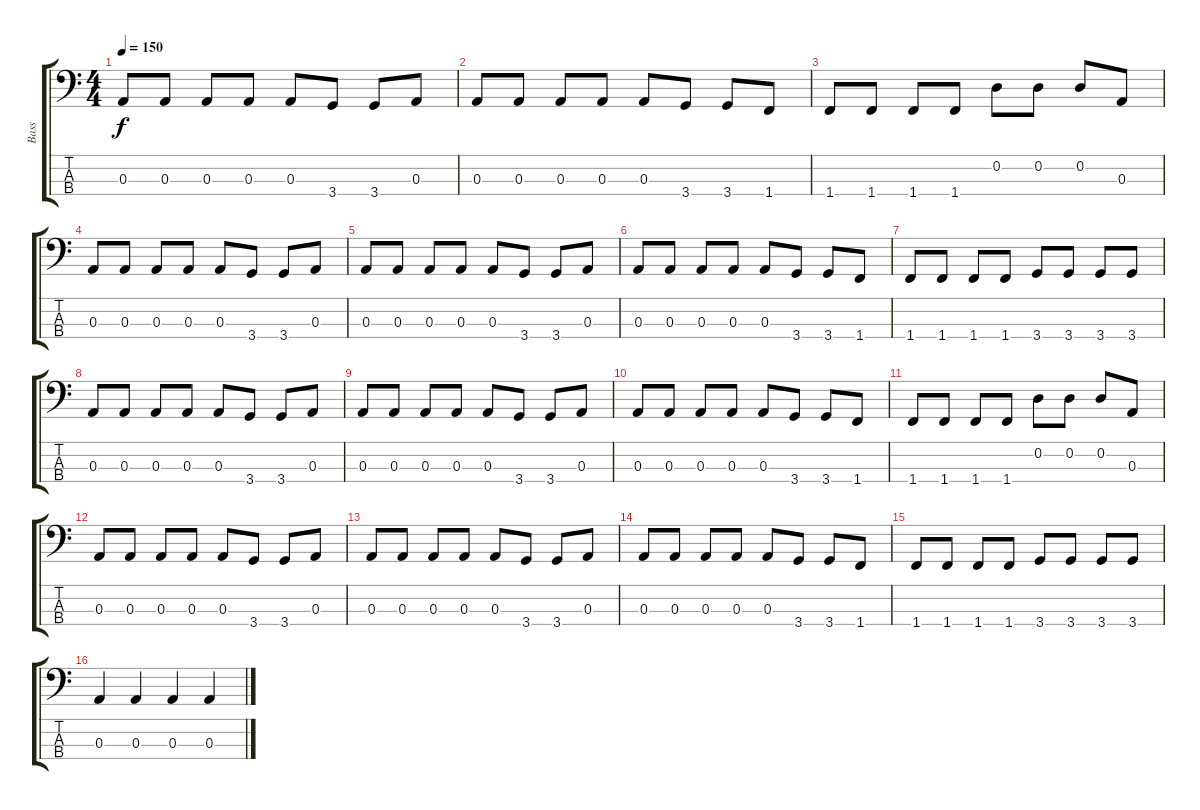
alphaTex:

\track ("Bass" "Bass") {instrument electricbassfinger}
\staff {score tabs}
\tuning (G2 D2 A1 E1) {hide}
\ts (4 4)
\tempo 150
\clef f4
\ks c
0.3.8{dy f} 0.3.8 0.3.8 0.3.8 0.3.8 3.4.8 3.4.8 0.3.8 |
0.3.8 0.3.8 0.3.8 0.3.8 0.3.8 3.4.8 3.4.8 1.4.8 |
1.4.8 1.4.8 1.4.8 1.4.8 0.2.8 0.2.8 0.2.8 0.3.8 |
0.3.8 0.3.8 0.3.8 0.3.8 0.3.8 3.4.8 3.4.8 0.3.8 |
0.3.8 0.3.8 0.3.8 0.3.8 0.3.8 3.4.8 3.4.8 0.3.8 |
0.3.8 0.3.8 0.3.8 0.3.8 0.3.8 3.4.8 3.4.8 1.4.8 |
1.4.8 1.4.8 1.4.8 1.4.8 3.4.8 3.4.8 3.4.8 3.4.8 |
0.3.8 0.3.8 0.3.8 0.3.8 0.3.8 3.4.8 3.4.8 0.3.8 |
0.3.8 0.3.8 0.3.8 0.3.8 0.3.8 3.4.8 3.4.8 0.3.8 |
0.3.8 0.3.8 0.3.8 0.3.8 0.3.8 3.4.8 3.4.8 1.4.8 |
1.4.8 1.4.8 1.4.8 1.4.8 0.2.8 0.2.8 0.2.8 0.3.8 |
0.3.8 0.3.8 0.3.8 0.3.8 0.3.8 3.4.8 3.4.8 0.3.8 |
0.3.8 0.3.8 0.3.8 0.3.8 0.3.8 3.4.8 3.4.8 0.3.8 |
0.3.8 0.3.8 0.3.8 0.3.8 0.3.8 3.4.8 3.4.8 1.4.8 |
1.4.8 1.4.8 1.4.8 1.4.8 3.4.8 3.4.8 3.4.8 3.4.8 |
0.3.4 0.3.4 0.3.4 0.3.4
